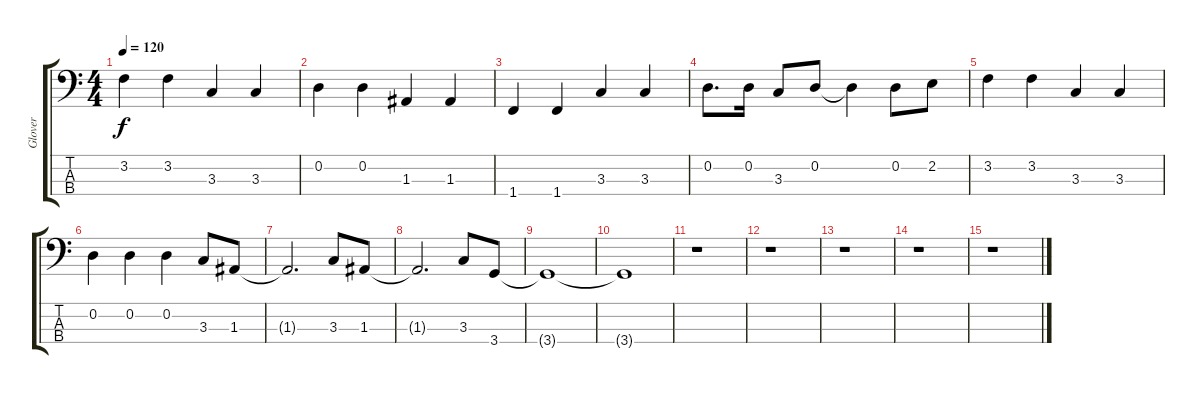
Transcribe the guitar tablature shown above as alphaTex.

\track ("Glover" "Glover") {instrument electricbasspick}
\staff {score tabs}
\tuning (G2 D2 A1 E1) {hide}
\ts (4 4)
\tempo 120
\clef f4
\ks c
3.2.4{dy f} 3.2.4 3.3.4 3.3.4 |
0.2.4 0.2.4 1.3.4 1.3.4 |
1.4.4 1.4.4 3.3.4 3.3.4 |
0.2.8{d} 0.2.16 3.3.8 0.2.8 0.2{t}.4 0.2.8 2.2.8 |
3.2.4 3.2.4 3.3.4 3.3.4 |
0.2.4 0.2.4 0.2.4 3.3.8 1.3.8 |
1.3{t}.2{d} 3.3.8 1.3.8 |
1.3{t}.2{d} 3.3.8 3.4.8 |
3.4{t}.1 |
3.4{t}.1 |
r.1 |
r.1 |
r.1 |
r.1 |
r.1
